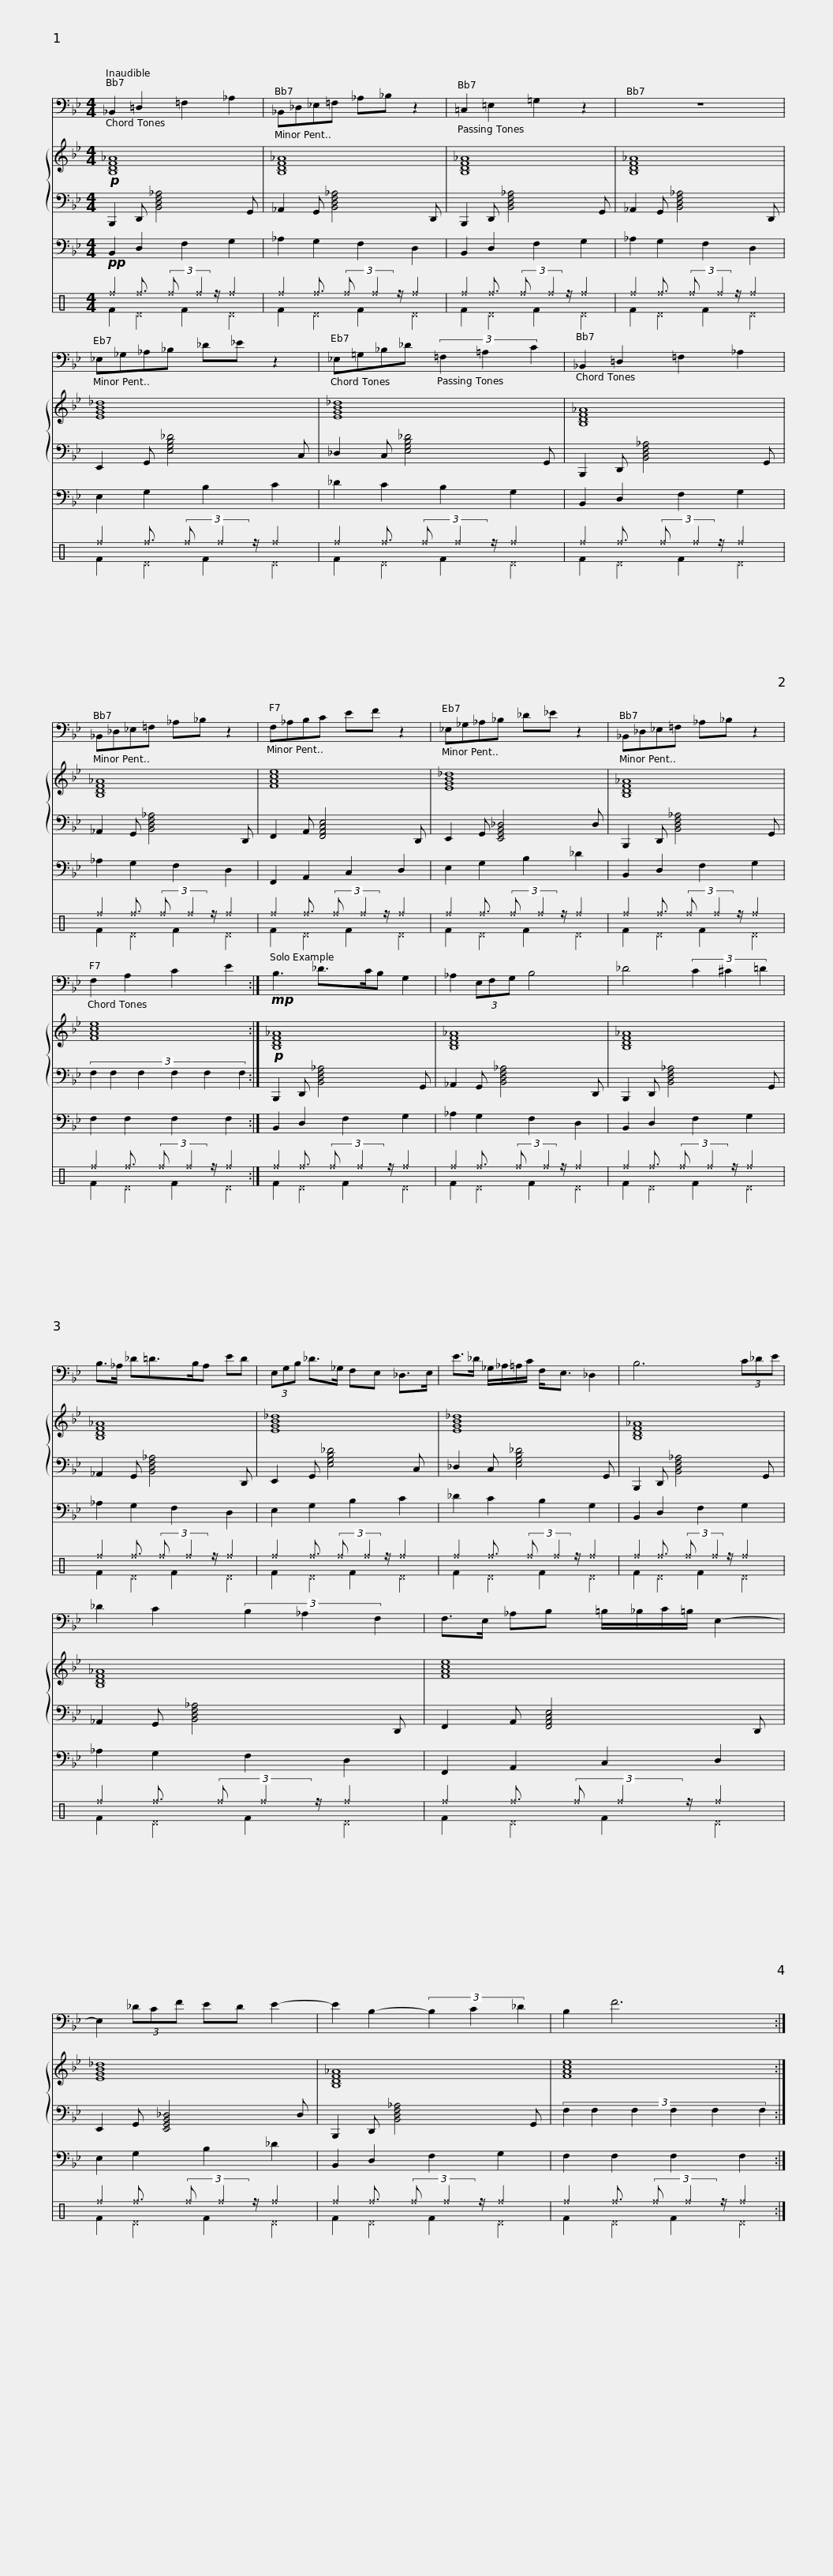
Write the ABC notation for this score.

X:1
%%score 1 { 2 | 3 } 4 ( 5 6 )
L:1/8
M:4/4
I:linebreak $
K:Bb
V:1 bass
V:2 treble
V:3 bass
V:4 bass transpose=-12
V:5 perc
K:none
V:6 perc
K:none
V:1
 _B,,2 =D,2 =F,2 _A,2 | _B,,_D,_E,=F, _A,_B, z2 | =C,2 =E,2 =G,2 z2 | z8 |$ _E,_G,_A,_B, _D_E z2 | %5
 _E,=G,_B,_D (3=F,2 =A,2 C2 | _B,,2 =D,2 =F,2 _A,2 | _B,,_D,_E,=F, _A,_B, z2 |$ F,_A,B,C EF z2 | _E,_G,_A,_B, _D_E z2 | %10
 _B,,_D,_E,=F, _A,_B, z2 | F,2 A,2 C2 E2 :|$!mp! B,3 _D>CB, G,2 | _A,2 (3E,F,G, B,4 | _D4 (3C2 ^C2 =D2 | %15
 B,>_A, _D=D>B,A, ED | (3E,G,B, _D>_G, F,E, _D,>E, |$ E>_D _G,/_A,/=A,/C/ F,<E, _D,2 | B,6 (3C_DE | _D2 C2 (3B,2 _A,2 F,2 | %20
 F,>E, _A,B, =B,/_B,/C/=B,/ E,2- |$ E,2 (3_DCF ED E2- | E2 B,2- (3B,2 C2 _D2 | B,2 F6 :| %24
V:2
!p! [B,DF_A]8 | [B,DF_A]8 | [B,DF_A]8 | [B,DF_A]8 |$ [EGB_d]8 | %5
 [EGB_d]8 | [B,DF_A]8 | [B,DF_A]8 |$ [FAce]8 | [EGB_d]8 | %10
 [B,DF_A]8 | [FAce]8 :|$!p! [B,DF_A]8 | [B,DF_A]8 | [B,DF_A]8 | %15
 [B,DF_A]8 | [EGB_d]8 |$ [EGB_d]8 | [B,DF_A]8 | [B,DF_A]8 | %20
 [FAce]8 |$ [EGB_d]8 | [B,DF_A]8 | [FAce]8 :| %24
V:3
 B,,,2 D,, [B,,D,F,_A,]4 G,, | _A,,2 G,, [B,,D,F,_A,]4 D,, | B,,,2 D,, [B,,D,F,_A,]4 G,, | _A,,2 G,, [B,,D,F,_A,]4 D,, |$ E,,2 G,, [E,G,B,_D]4 C, | %5
 _D,2 C, [E,G,B,_D]4 G,, | B,,,2 D,, [B,,D,F,_A,]4 G,, | _A,,2 G,, [B,,D,F,_A,]4 D,, |$ F,,2 A,, [F,,A,,C,E,]4 D,, | E,,2 G,, [E,,G,,B,,_D,]4 D, | %10
 B,,,2 D,, [B,,D,F,_A,]4 G,, | (3:2:6F,2 F,2 F,2 F,2 F,2 F,2 :|$ B,,,2 D,, [B,,D,F,_A,]4 G,, | _A,,2 G,, [B,,D,F,_A,]4 D,, | B,,,2 D,, [B,,D,F,_A,]4 G,, | %15
 _A,,2 G,, [B,,D,F,_A,]4 D,, | E,,2 G,, [E,G,B,_D]4 C, |$ _D,2 C, [E,G,B,_D]4 G,, | B,,,2 D,, [B,,D,F,_A,]4 G,, | _A,,2 G,, [B,,D,F,_A,]4 D,, | %20
 F,,2 A,, [F,,A,,C,E,]4 D,, |$ E,,2 G,, [E,,G,,B,,_D,]4 D, | B,,,2 D,, [B,,D,F,_A,]4 G,, | (3:2:6F,2 F,2 F,2 F,2 F,2 F,2 :| %24
V:4
 B,,2 D,2 F,2 G,2 | _A,2 G,2 F,2 D,2 | B,,2 D,2 F,2 G,2 | _A,2 G,2 F,2 D,2 |$ E,2 G,2 B,2 C2 | %5
 _D2 C2 B,2 G,2 | B,,2 D,2 F,2 G,2 | _A,2 G,2 F,2 D,2 |$ F,,2 A,,2 C,2 D,2 | E,2 G,2 B,2 _D2 | %10
 B,,2 D,2 F,2 G,2 | F,2 F,2 F,2 F,2 :|$ B,,2 D,2 F,2 G,2 | _A,2 G,2 F,2 D,2 | B,,2 D,2 F,2 G,2 | %15
 _A,2 G,2 F,2 D,2 | E,2 G,2 B,2 C2 |$ _D2 C2 B,2 G,2 | B,,2 D,2 F,2 G,2 | _A,2 G,2 F,2 D,2 | %20
 F,,2 A,,2 C,2 D,2 |$ E,2 G,2 B,2 _D2 | B,,2 D,2 F,2 G,2 | F,2 F,2 F,2 F,2 :| %24
V:5
[K:C]!pp! ^f2 ^f3/2 (3:2:2^f ^f2 z/ ^f2 | ^f2 ^f3/2 (3:2:2^f ^f2 z/ ^f2 | ^f2 ^f3/2 (3:2:2^f ^f2 z/ ^f2 | ^f2 ^f3/2 (3:2:2^f ^f2 z/ ^f2 |$ ^f2 ^f3/2 (3:2:2^f ^f2 z/ ^f2 | %5
 ^f2 ^f3/2 (3:2:2^f ^f2 z/ ^f2 | ^f2 ^f3/2 (3:2:2^f ^f2 z/ ^f2 | ^f2 ^f3/2 (3:2:2^f ^f2 z/ ^f2 |$ ^f2 ^f3/2 (3:2:2^f ^f2 z/ ^f2 | ^f2 ^f3/2 (3:2:2^f ^f2 z/ ^f2 | %10
 ^f2 ^f3/2 (3:2:2^f ^f2 z/ ^f2 | ^f2 ^f3/2 (3:2:2^f ^f2 z/ ^f2 :|$ ^f2 ^f3/2 (3:2:2^f ^f2 z/ ^f2 | ^f2 ^f3/2 (3:2:2^f ^f2 z/ ^f2 | ^f2 ^f3/2 (3:2:2^f ^f2 z/ ^f2 | %15
 ^f2 ^f3/2 (3:2:2^f ^f2 z/ ^f2 | ^f2 ^f3/2 (3:2:2^f ^f2 z/ ^f2 |$ ^f2 ^f3/2 (3:2:2^f ^f2 z/ ^f2 | ^f2 ^f3/2 (3:2:2^f ^f2 z/ ^f2 | ^f2 ^f3/2 (3:2:2^f ^f2 z/ ^f2 | %20
 ^f2 ^f3/2 (3:2:2^f ^f2 z/ ^f2 |$ ^f2 ^f3/2 (3:2:2^f ^f2 z/ ^f2 | ^f2 ^f3/2 (3:2:2^f ^f2 z/ ^f2 | ^f2 ^f3/2 (3:2:2^f ^f2 z/ ^f2 :| %24
V:6
[K:C] F2 ^D2 F2 ^D2 | F2 ^D2 F2 ^D2 | F2 ^D2 F2 ^D2 | F2 ^D2 F2 ^D2 |$ F2 ^D2 F2 ^D2 | %5
 F2 ^D2 F2 ^D2 | F2 ^D2 F2 ^D2 | F2 ^D2 F2 ^D2 |$ F2 ^D2 F2 ^D2 | F2 ^D2 F2 ^D2 | %10
 F2 ^D2 F2 ^D2 | F2 ^D2 F2 ^D2 :|$ F2 ^D2 F2 ^D2 | F2 ^D2 F2 ^D2 | F2 ^D2 F2 ^D2 | %15
 F2 ^D2 F2 ^D2 | F2 ^D2 F2 ^D2 |$ F2 ^D2 F2 ^D2 | F2 ^D2 F2 ^D2 | F2 ^D2 F2 ^D2 | %20
 F2 ^D2 F2 ^D2 |$ F2 ^D2 F2 ^D2 | F2 ^D2 F2 ^D2 | F2 ^D2 F2 ^D2 :| %24
